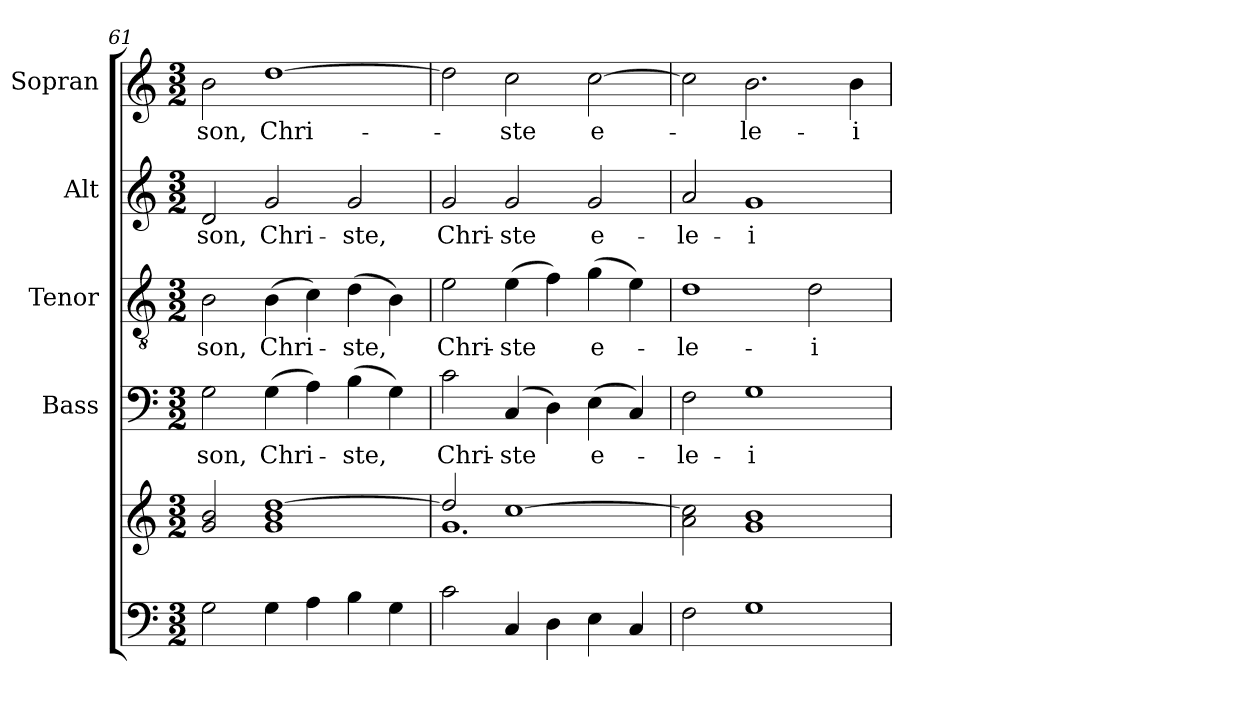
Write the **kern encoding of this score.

**kern	**kern	**kern	**text	**kern	**text	**kern	**text	**kern	**text
*part5	*part5	*part4	*part4	*part3	*part3	*part2	*part2	*part1	*part1
*staff6	*staff5	*staff4	*staff4	*staff3	*staff3	*staff2	*staff2	*staff1	*staff1
*	*	*I"Bass	*	*I"Tenor	*	*I"Alt	*	*I"Sopran	*
*	*	*I'B.	*	*I'T.	*	*I'A.	*	*I'S.	*
*clefF4	*clefG2	*clefF4	*	*clefGv2	*	*clefG2	*	*clefG2	*
*k[]	*k[]	*k[]	*	*k[]	*	*k[]	*	*k[]	*
*C:	*C:	*C:	*	*C:	*	*C:	*	*C:	*
*M3/2	*M3/2	*M3/2	*	*M3/2	*	*M3/2	*	*M3/2	*
=61	=61	=61	=61	=61	=61	=61	=61	=61	=61
!	!	!	!LO:LY:b	!	!LO:LY:b	!	!LO:LY:b	!	!LO:LY:b
2G\	2g/ 2b/	2G\	-son,	2B\	-son,	2d/	-son,	2b\	-son,
!	!	!	!LO:LY:b	!	!LO:LY:b	!	!LO:LY:b	!	!LO:LY:b
4G\	1g 1b [1dd	(>4G\	Chri-	(>4B\	Chri-	2g/	Chri-	[1dd	Chri-
4A\	.	4A\)	.	4c\)	.	.	.	.	.
!	!	!	!LO:LY:b	!	!LO:LY:b	!	!LO:LY:b	!	!
4B\	.	(>4B\	-ste,	(>4d\	-ste,	2g/	-ste,	.	.
4G\	.	4G\)	.	4B\)	.	.	.	.	.
!!LO:LB:g=z
=62	=62	=62	=62	=62	=62	=62	=62	=62	=62
*	*^	*	*	*	*	*	*	*	*
!	!	!	!	!LO:LY:b	!	!LO:LY:b	!	!LO:LY:b	!	!
2c\	2dd/]	1.g	2c\	Chri-	2e\	Chri-	2g/	Chri-	2dd\]	.
!	!	!	!	!LO:LY:b	!	!LO:LY:b	!	!LO:LY:b	!	!LO:LY:b
4C/	[>1cc	.	(4C/	-ste	(>4e\	-ste	2g/	-ste	2cc\	-ste
4D\	.	.	4D\)	.	4f\)	.	.	.	.	.
!	!	!	!	!LO:LY:b	!	!LO:LY:b	!	!LO:LY:b	!	!LO:LY:b
4E\	.	.	(>4E\	e-	(>4g\	e-	2g/	e-	[2cc\	e-
4C/	.	.	4C/)	.	4e\)	.	.	.	.	.
*	*v	*v	*	*	*	*	*	*	*	*
=63	=63	=63	=63	=63	=63	=63	=63	=63	=63
!	!	!	!LO:LY:b	!	!LO:LY:b	!	!LO:LY:b	!	!
2F\	2a\ 2cc\]	2F\	-le-	1d	-le-	2a/	-le-	2cc\]	.
!	!	!	!LO:LY:b	!	!	!	!LO:LY:b	!	!LO:LY:b
1G	1g 1b	1G	-i-	.	.	1g	-i-	2.b\	-le-
!	!	!	!	!	!LO:LY:b	!	!	!	!
.	.	.	.	2d\	-i-	.	.	.	.
!	!	!	!	!	!	!	!	!	!LO:LY:b
.	.	.	.	.	.	.	.	4b\	-i-
=	=	=	=	=	=	=	=	=	=
*-	*-	*-	*-	*-	*-	*-	*-	*-	*-
